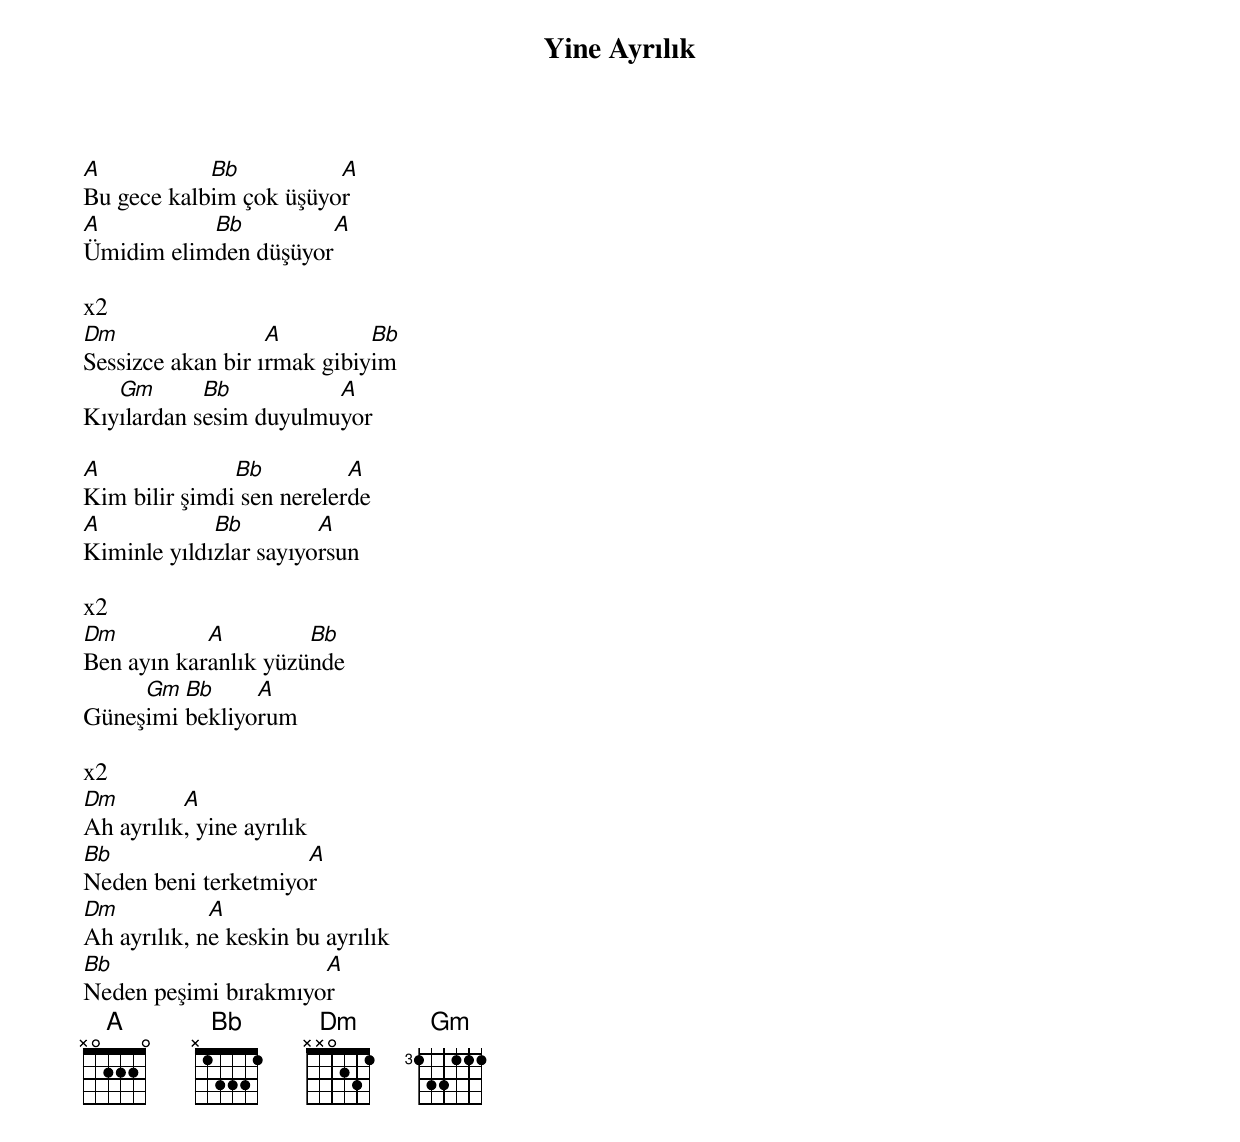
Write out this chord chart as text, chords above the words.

{title: Yine Ayrılık}
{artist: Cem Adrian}

A           Bb          A
Bu gece kalbim çok üşüyor
A          Bb         A
Ümidim elimden düşüyor

x2
Dm                 A         Bb
Sessizce akan bir ırmak gibiyim
   Gm       Bb          A
Kıyılardan sesim duyulmuyor

A              Bb          A
Kim bilir şimdi sen nerelerde
A            Bb         A
Kiminle yıldızlar sayıyorsun

x2
Dm          A         Bb
Ben ayın karanlık yüzünde
     Gm  Bb     A
Güneşimi bekliyorum

x2
Dm        A
Ah ayrılık, yine ayrılık
Bb                   A
Neden beni terketmiyor
Dm           A
Ah ayrılık, ne keskin bu ayrılık
Bb                    A
Neden peşimi bırakmıyor
